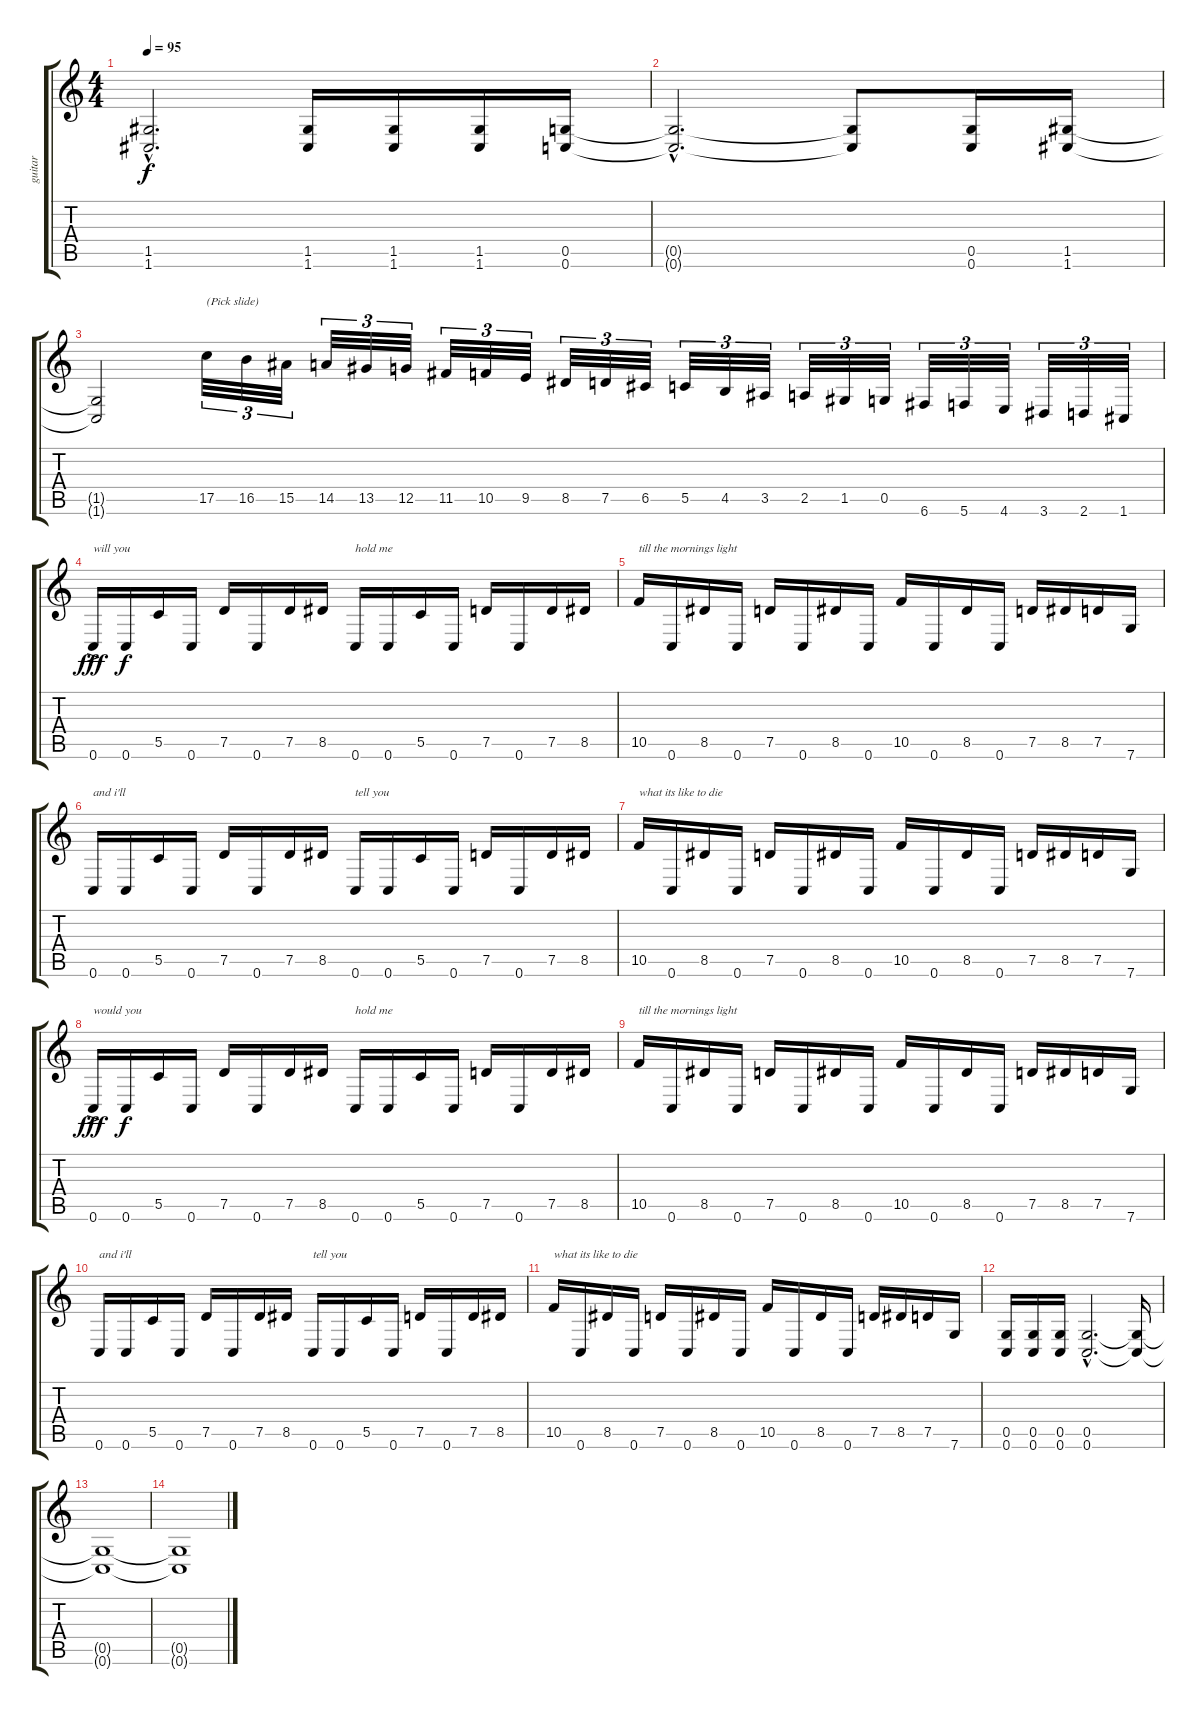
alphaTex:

\track ("guitar" "guitar") {instrument overdrivenguitar}
\staff {score tabs}
\tuning (D4 A3 F3 C3 G2 C2) {hide}
\ts (4 4)
\tempo 95
\clef g2
\ks c
(1.5{hac t} 1.6{hac t}).2{d dy f} (1.5 1.6).16 (1.5 1.6).16 (1.5 1.6).16 (0.5 0.6).16 |
(0.5{hac t} 0.6{hac t}).2{d} (0.5{t} 0.6{t}).8 (0.5 0.6).16 (1.5 1.6).16 |
(1.5{t} 1.6{t}).2 17.5.32{tu (3 2) txt "(Pick slide)"} 16.5.32{tu (3 2)} 15.5.32{tu (3 2)} 14.5.32{tu (3 2)} 13.5.32{tu (3 2)} 12.5.32{tu (3 2)} 11.5.32{tu (3 2)} 10.5.32{tu (3 2)} 9.5.32{tu (3 2)} 8.5.32{tu (3 2)} 7.5.32{tu (3 2)} 6.5.32{tu (3 2)} 5.5.32{tu (3 2)} 4.5.32{tu (3 2)} 3.5.32{tu (3 2)} 2.5.32{tu (3 2)} 1.5.32{tu (3 2)} 0.5.32{tu (3 2)} 6.6.32{tu (3 2)} 5.6.32{tu (3 2)} 4.6.32{tu (3 2)} 3.6.32{tu (3 2)} 2.6.32{tu (3 2)} 1.6.32{tu (3 2)} |
0.6{ac}.16{txt "will you" dy fff} 0.6.16{dy f} 5.5.16 0.6.16 7.5.16 0.6.16 7.5.16 8.5.16 0.6.16{txt "hold me"} 0.6.16 5.5.16 0.6.16 7.5.16 0.6.16 7.5.16 8.5.16 |
10.5.16{txt "till the mornings light"} 0.6.16 8.5.16 0.6.16 7.5.16 0.6.16 8.5.16 0.6.16 10.5.16 0.6.16 8.5.16 0.6.16 7.5.16 8.5.16 7.5.16 7.6.16 |
0.6.16{txt "and i'll"} 0.6.16 5.5.16 0.6.16 7.5.16 0.6.16 7.5.16 8.5.16 0.6.16{txt "tell you"} 0.6.16 5.5.16 0.6.16 7.5.16 0.6.16 7.5.16 8.5.16 |
10.5.16{txt "what its like to die"} 0.6.16 8.5.16 0.6.16 7.5.16 0.6.16 8.5.16 0.6.16 10.5.16 0.6.16 8.5.16 0.6.16 7.5.16 8.5.16 7.5.16 7.6.16 |
0.6{ac}.16{txt "would you" dy fff} 0.6.16{dy f} 5.5.16 0.6.16 7.5.16 0.6.16 7.5.16 8.5.16 0.6.16{txt "hold me"} 0.6.16 5.5.16 0.6.16 7.5.16 0.6.16 7.5.16 8.5.16 |
10.5.16{txt "till the mornings light"} 0.6.16 8.5.16 0.6.16 7.5.16 0.6.16 8.5.16 0.6.16 10.5.16 0.6.16 8.5.16 0.6.16 7.5.16 8.5.16 7.5.16 7.6.16 |
0.6.16{txt "and i'll"} 0.6.16 5.5.16 0.6.16 7.5.16 0.6.16 7.5.16 8.5.16 0.6.16{txt "tell you"} 0.6.16 5.5.16 0.6.16 7.5.16 0.6.16 7.5.16 8.5.16 |
10.5.16{txt "what its like to die"} 0.6.16 8.5.16 0.6.16 7.5.16 0.6.16 8.5.16 0.6.16 10.5.16 0.6.16 8.5.16 0.6.16 7.5.16 8.5.16 7.5.16 7.6.16 |
(0.5 0.6).16 (0.5 0.6).16 (0.5 0.6).16 (0.5{hac} 0.6{hac}).2{d} (0.5{t} 0.6{t}).16 |
(0.5{t} 0.6{t}).1{volume 2} |
(0.5{t} 0.6{t}).1
